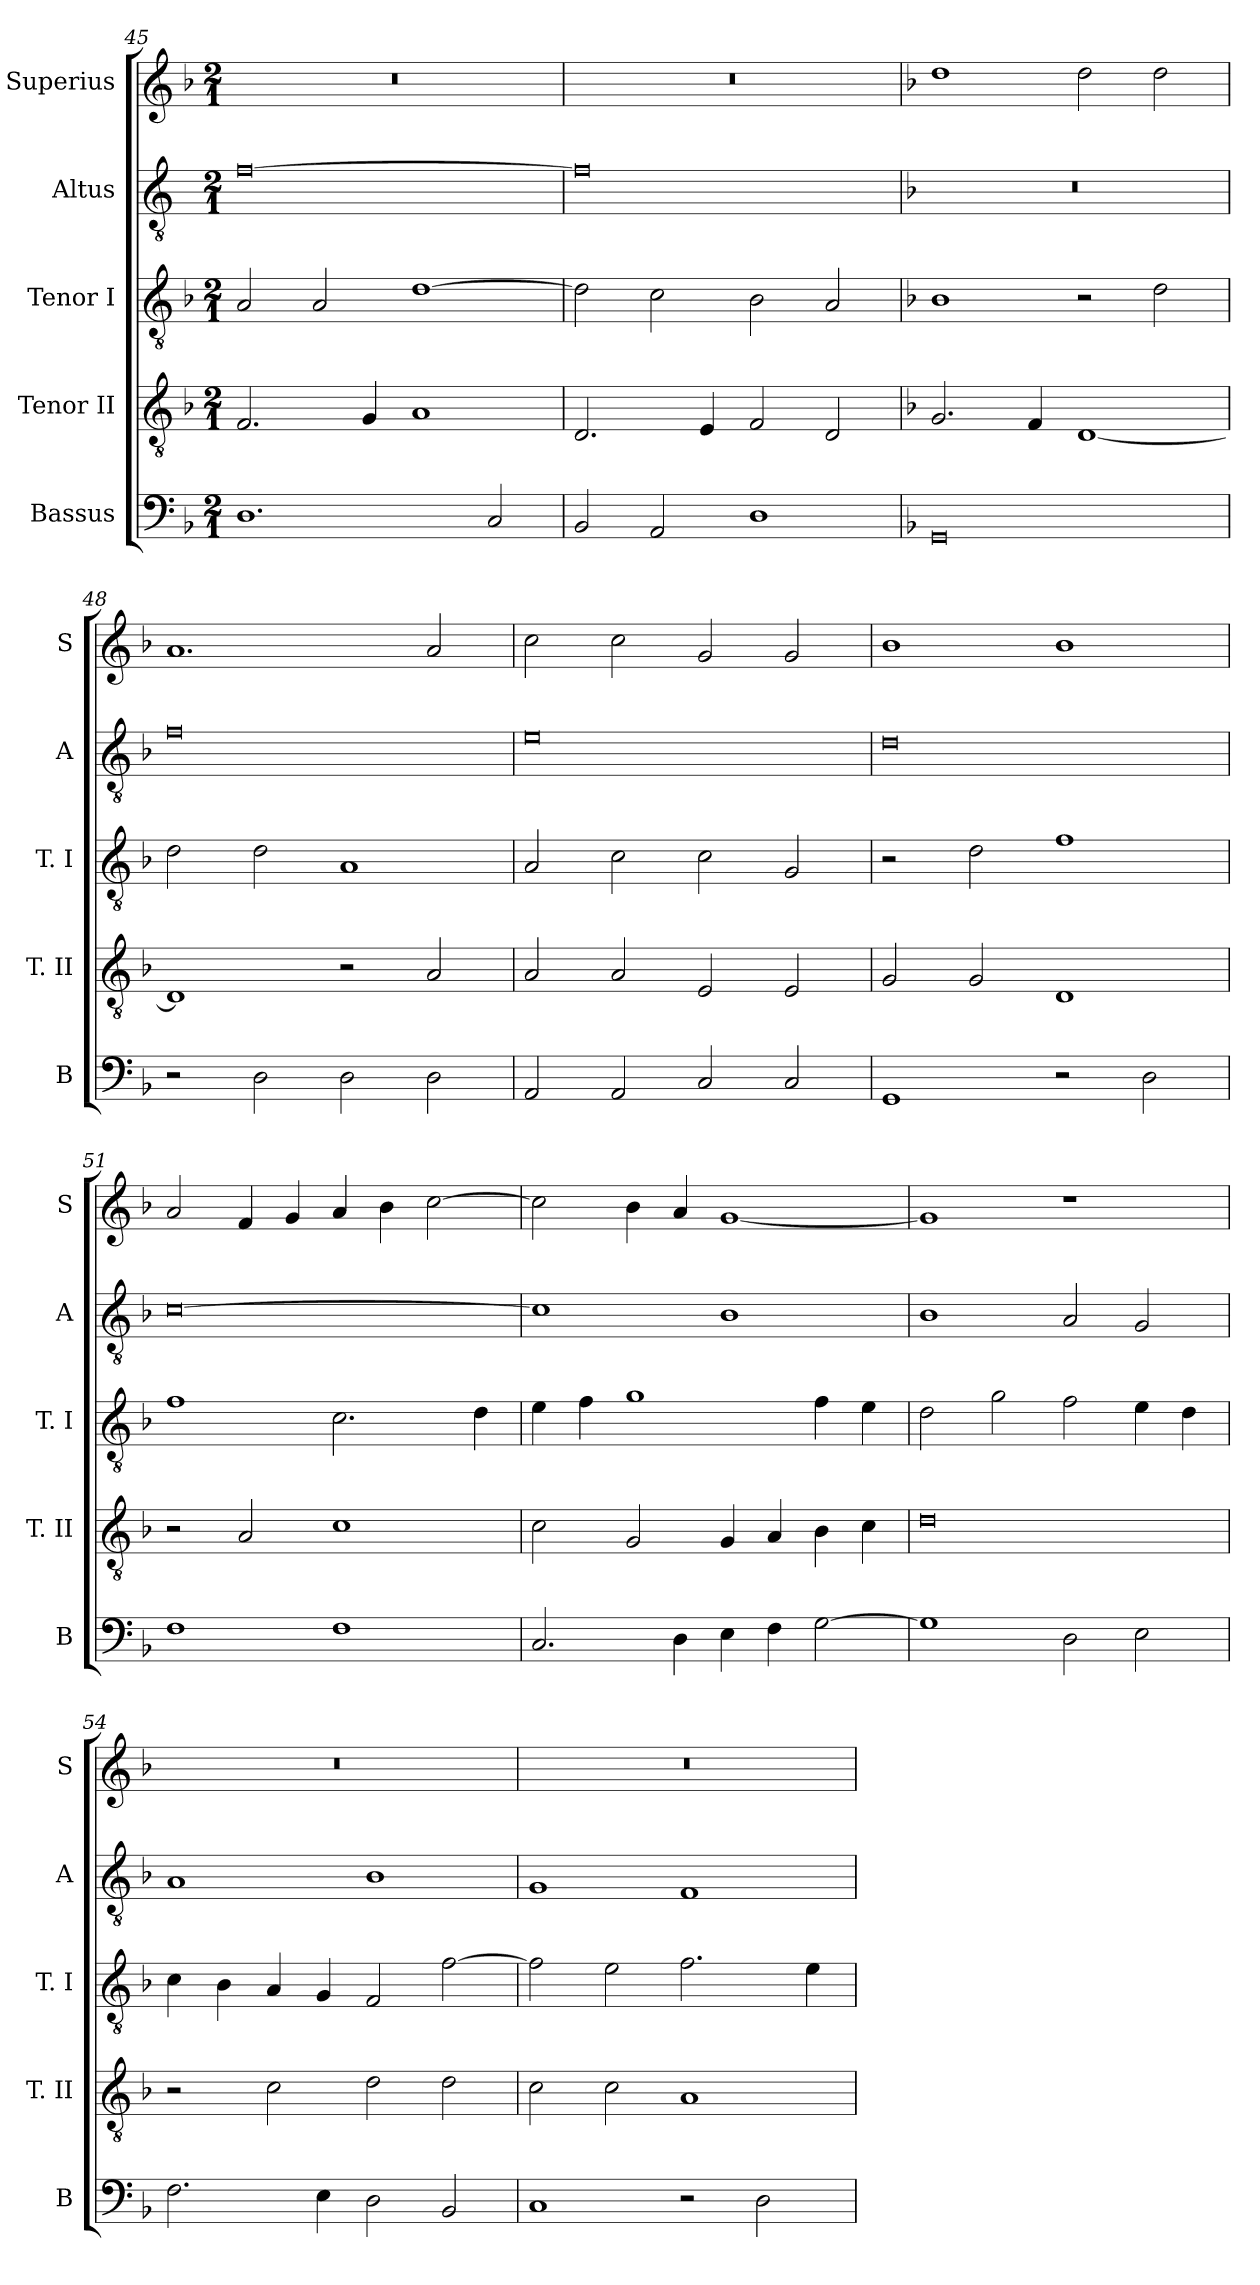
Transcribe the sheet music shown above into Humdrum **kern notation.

**kern	**kern	**kern	**kern	**kern
*part5	*part4	*part3	*part2	*part1
*staff5	*staff4	*staff3	*staff2	*staff1
*I"Bassus	*I"Tenor II	*I"Tenor I	*I"Altus	*I"Superius
*I'B	*I'T. II	*I'T. I	*I'A	*I'S
*clefF4	*clefGv2	*clefGv2	*clefGv2	*clefG2
*k[b-]	*k[b-]	*k[b-]	*k[]	*k[b-]
*F:	*F:	*F:	*C:	*F:
*M2/1	*M2/1	*M2/1	*M2/1	*M2/1
=45	=45	=45	=45	=45
1.D	2.F	2A	[0f	0r
.	.	2A	.	.
.	4G	.	.	.
.	1A	[1d	.	.
2C	.	.	.	.
=46	=46	=46	=46	=46
2BB-	2.D	2d]	0f]	0r
2AA	.	2c	.	.
.	4E	.	.	.
1D	2F	2B-	.	.
.	2D	2A	.	.
=47	=47	=47	=47	=47
*	*	*	*k[b-]	*
*	*	*	*F:	*
0GG	2.G	1B-	0r	1dd
.	4F	.	.	.
.	[1D	2r	.	2dd
.	.	2d	.	2dd
=48	=48	=48	=48	=48
2r	1D]	2d	0f	1.a
2D	.	2d	.	.
2D	2r	1A	.	.
2D	2A	.	.	2a
=49	=49	=49	=49	=49
2AA	2A	2A	0e	2cc
2AA	2A	2c	.	2cc
2C	2E	2c	.	2g
2C	2E	2G	.	2g
=50	=50	=50	=50	=50
1GG	2G	2r	0d	1b-
.	2G	2d	.	.
2r	1D	1f	.	1b-
2D	.	.	.	.
=51	=51	=51	=51	=51
1F	2r	1f	[0c	2a
.	2A	.	.	4f
.	.	.	.	4g
1F	1c	2.c	.	4a
.	.	.	.	4b-
.	.	.	.	[2cc
.	.	4d	.	.
=52	=52	=52	=52	=52
2.C	2c	4e	1c]	2cc]
.	.	4f	.	.
.	2G	1g	.	4b-
4D	.	.	.	4a
4E	4G	.	1B-	[1g
4F	4A	.	.	.
[2G	4B-	4f	.	.
.	4c	4e	.	.
=53	=53	=53	=53	=53
1G]	0d	2d	1B-	1g]
.	.	2g	.	.
2D	.	2f	2A	1r
2E	.	4e	2G	.
.	.	4d	.	.
=54	=54	=54	=54	=54
2.F	2r	4c	1A	0r
.	.	4B-	.	.
.	2c	4A	.	.
4E	.	4G	.	.
2D	2d	2F	1B-	.
2BB-	2d	[2f	.	.
=55	=55	=55	=55	=55
1C	2c	2f]	1G	0r
.	2c	2e	.	.
2r	1A	2.f	1F	.
2D	.	.	.	.
.	.	4e	.	.
=	=	=	=	=
*-	*-	*-	*-	*-
